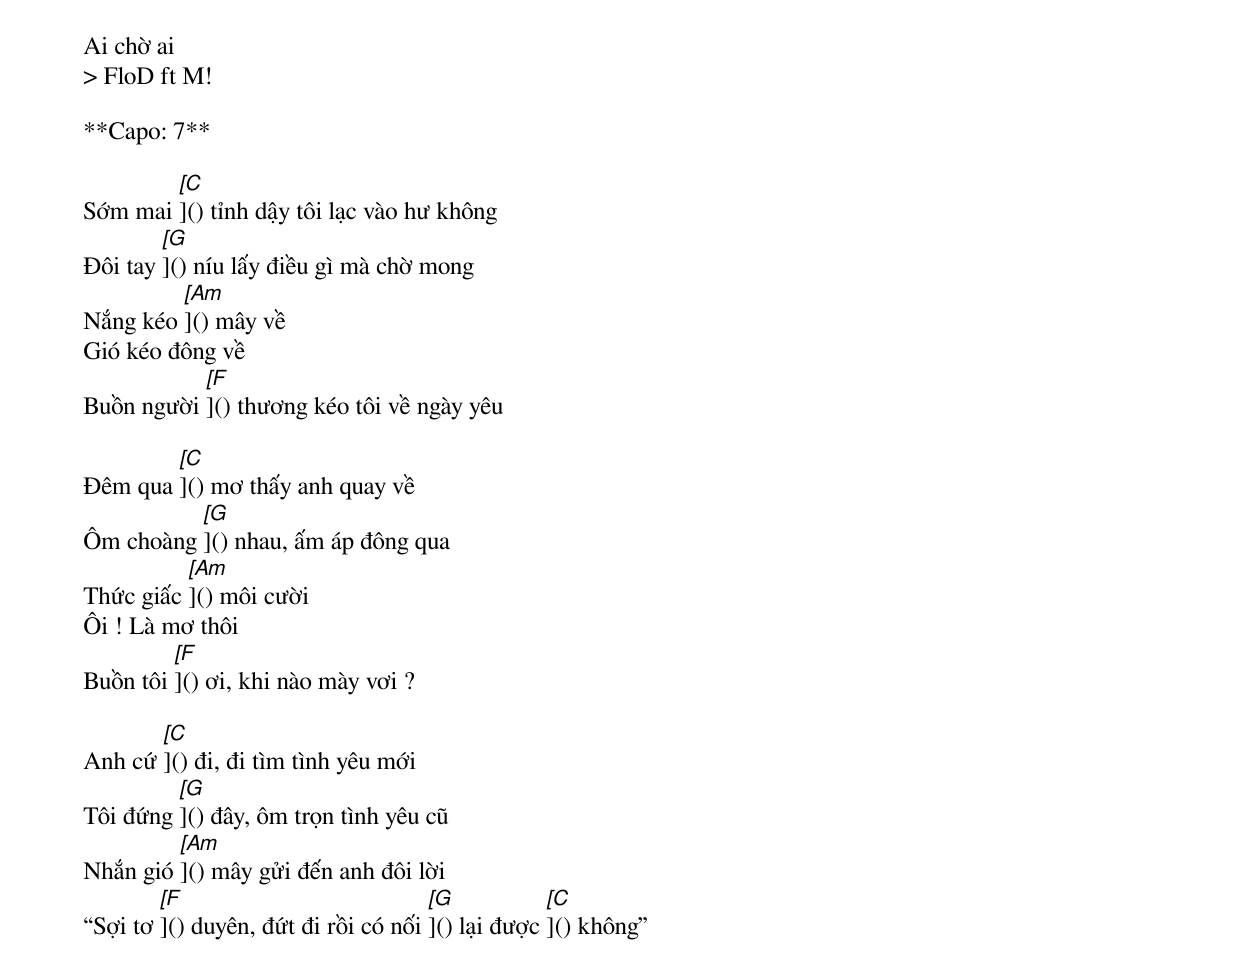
Ai chờ ai
> FloD ft M!

**Capo: 7**

Sớm mai [[C]]() tỉnh dậy tôi lạc vào hư không
Đôi tay [[G]]() níu lấy điều gì mà chờ mong
Nắng kéo [[Am]]() mây về
Gió kéo đông về
Buồn người [[F]]() thương kéo tôi về ngày yêu

Đêm qua [[C]]() mơ thấy anh quay về
Ôm choàng [[G]]() nhau, ấm áp đông qua
Thức giấc [[Am]]() môi cười
Ôi ! Là mơ thôi
Buồn tôi [[F]]() ơi, khi nào mày vơi ?

Anh cứ [[C]]() đi, đi tìm tình yêu mới
Tôi đứng [[G]]() đây, ôm trọn tình yêu cũ
Nhắn gió [[Am]]() mây gửi đến anh đôi lời
“Sợi tơ [[F]]() duyên, đứt đi rồi có nối [[G]]() lại được [[C]]() không”
